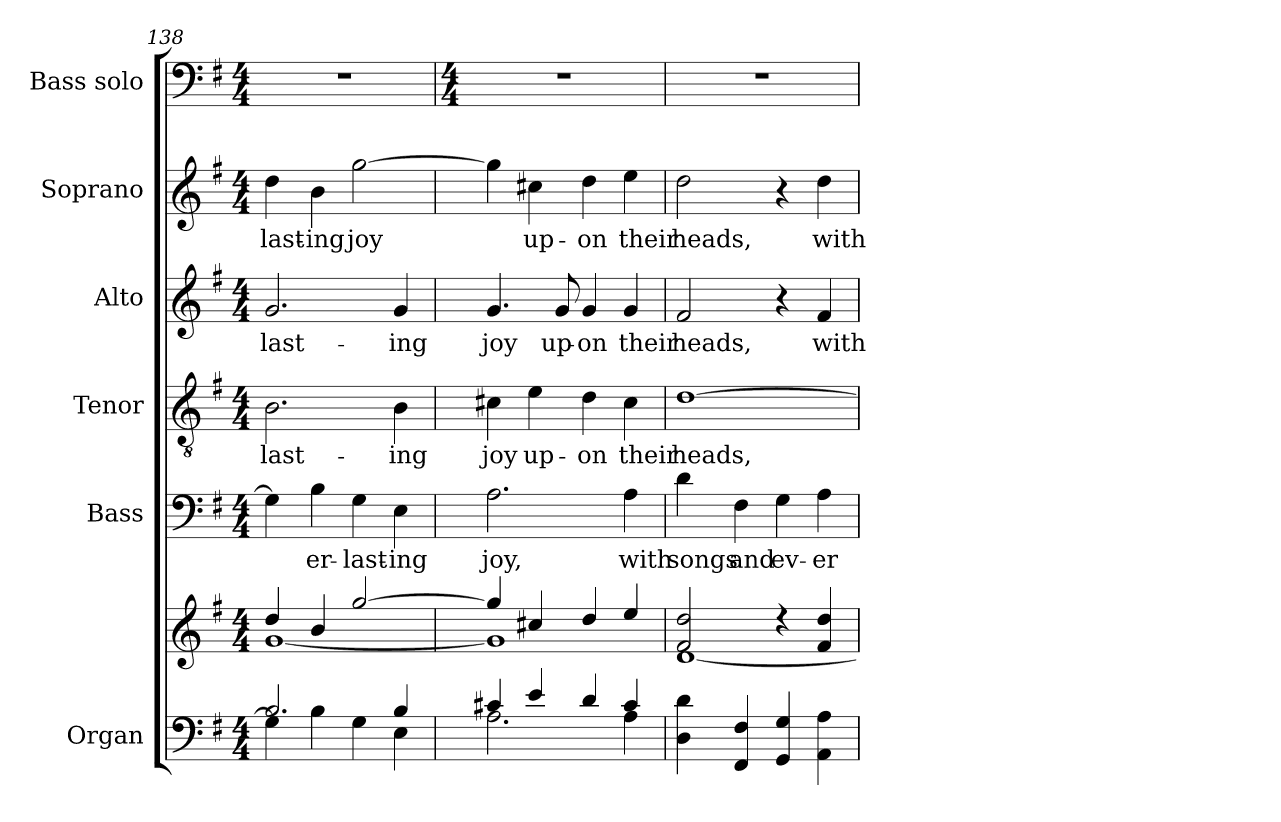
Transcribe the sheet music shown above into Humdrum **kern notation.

**kern	**kern	**kern	**text	**kern	**text	**kern	**text	**kern	**text	**kern
*part6	*part6	*part5	*part5	*part4	*part4	*part3	*part3	*part2	*part2	*part1
*staff7	*staff6	*staff5	*staff5	*staff4	*staff4	*staff3	*staff3	*staff2	*staff2	*staff1
*I"Organ	*	*I"Bass	*	*I"Tenor	*	*I"Alto	*	*I"Soprano	*	*I"Bass solo
*	*	*I'B	*	*I'T	*	*I'A	*	*I'S	*	*I'B
!!LO:LB:g=z
*clefF4	*clefG2	*clefF4	*	*clefGv2	*	*clefG2	*	*clefG2	*	*clefF4
*k[f#]	*k[f#]	*k[f#]	*	*k[f#]	*	*k[f#]	*	*k[f#]	*	*k[f#]
*G:	*G:	*G:	*	*G:	*	*G:	*	*G:	*	*G:
*M4/4	*M4/4	*M4/4	*	*M4/4	*	*M4/4	*	*M4/4	*	*M4/4
=138	=138	=138	=138	=138	=138	=138	=138	=138	=138	=138
*^	*^	*	*	*	*	*	*	*	*	*
!	!	!	!	!	!	!	!LO:LY:b	!	!LO:LY:b	!	!LO:LY:b	!
2.B/	4G\]	4dd/	[1g\	4G]	.	2.B	-last-	2.g	-last-	4dd	-last-	1r
!	!	!	!	!	!LO:LY:b	!	!	!	!	!	!LO:LY:b	!
.	4B\	4b/	.	4B	er-	.	.	.	.	4b	-ing	.
!	!	!	!	!	!LO:LY:b	!	!	!	!	!	!LO:LY:b	!
.	4G\	[2gg/	.	4G	-last-	.	.	.	.	[2gg	joy	.
!	!	!	!	!	!LO:LY:b	!	!LO:LY:b	!	!LO:LY:b	!	!	!
4B/	4E\	.	.	4E	-ing	4B	-ing	4g	-ing	.	.	.
!!LO:LB:g=z
=139	=139	=139	=139	=139	=139	=139	=139	=139	=139	=139	=139	=139
*	*	*	*	*	*	*	*	*	*	*	*	*M4/4
!	!	!	!	!	!LO:LY:b	!	!LO:LY:b	!	!LO:LY:b	!	!	!
4c#X/	2.A\	4gg/]	1g\]	2.A	joy,	4c#X	joy	4.g	joy	4gg]	.	1r
!	!	!	!	!	!	!	!LO:LY:b	!	!	!	!LO:LY:b	!
4e/	.	4cc#X/	.	.	.	4e	up-	.	.	4cc#X	up-	.
!	!	!	!	!	!	!	!	!	!LO:LY:b	!	!	!
.	.	.	.	.	.	.	.	8g	up-	.	.	.
!	!	!	!	!	!	!	!LO:LY:b	!	!LO:LY:b	!	!LO:LY:b	!
4d/	.	4dd/	.	.	.	4d	-on	4g	-on	4dd	-on	.
!	!	!	!	!	!LO:LY:b	!	!LO:LY:b	!	!LO:LY:b	!	!LO:LY:b	!
4c#/	4A\	4ee/	.	4A	with	4c#	their	4g	their	4ee	their	.
=140	=140	=140	=140	=140	=140	=140	=140	=140	=140	=140	=140	=140
!	!	!	!	!	!LO:LY:b	!	!LO:LY:b	!	!LO:LY:b	!	!LO:LY:b	!
4D\ 4d\	2ryy	2f#/ 2dd/	[1d\	4d	songs	[1d	heads,	2f#	heads,	2dd	heads,	1r
!	!	!	!	!	!LO:LY:b	!	!	!	!	!	!	!
4FF#/ 4F#/	.	.	.	4F#	and	.	.	.	.	.	.	.
!	!	!	!	!	!LO:LY:b	!	!	!	!	!	!	!
4GG/ 4G/	2ryy	4r	.	4G	ev-	.	.	4r	.	4r	.	.
!	!	!	!	!	!LO:LY:b	!	!	!	!LO:LY:b	!	!LO:LY:b	!
4AA\ 4A\	.	4f#/ 4dd/	.	4A	-er	.	.	4f#	with	4dd	with	.
*v	*v	*	*	*	*	*	*	*	*	*	*	*
*	*v	*v	*	*	*	*	*	*	*	*	*
=	=	=	=	=	=	=	=	=	=	=
*-	*-	*-	*-	*-	*-	*-	*-	*-	*-	*-
